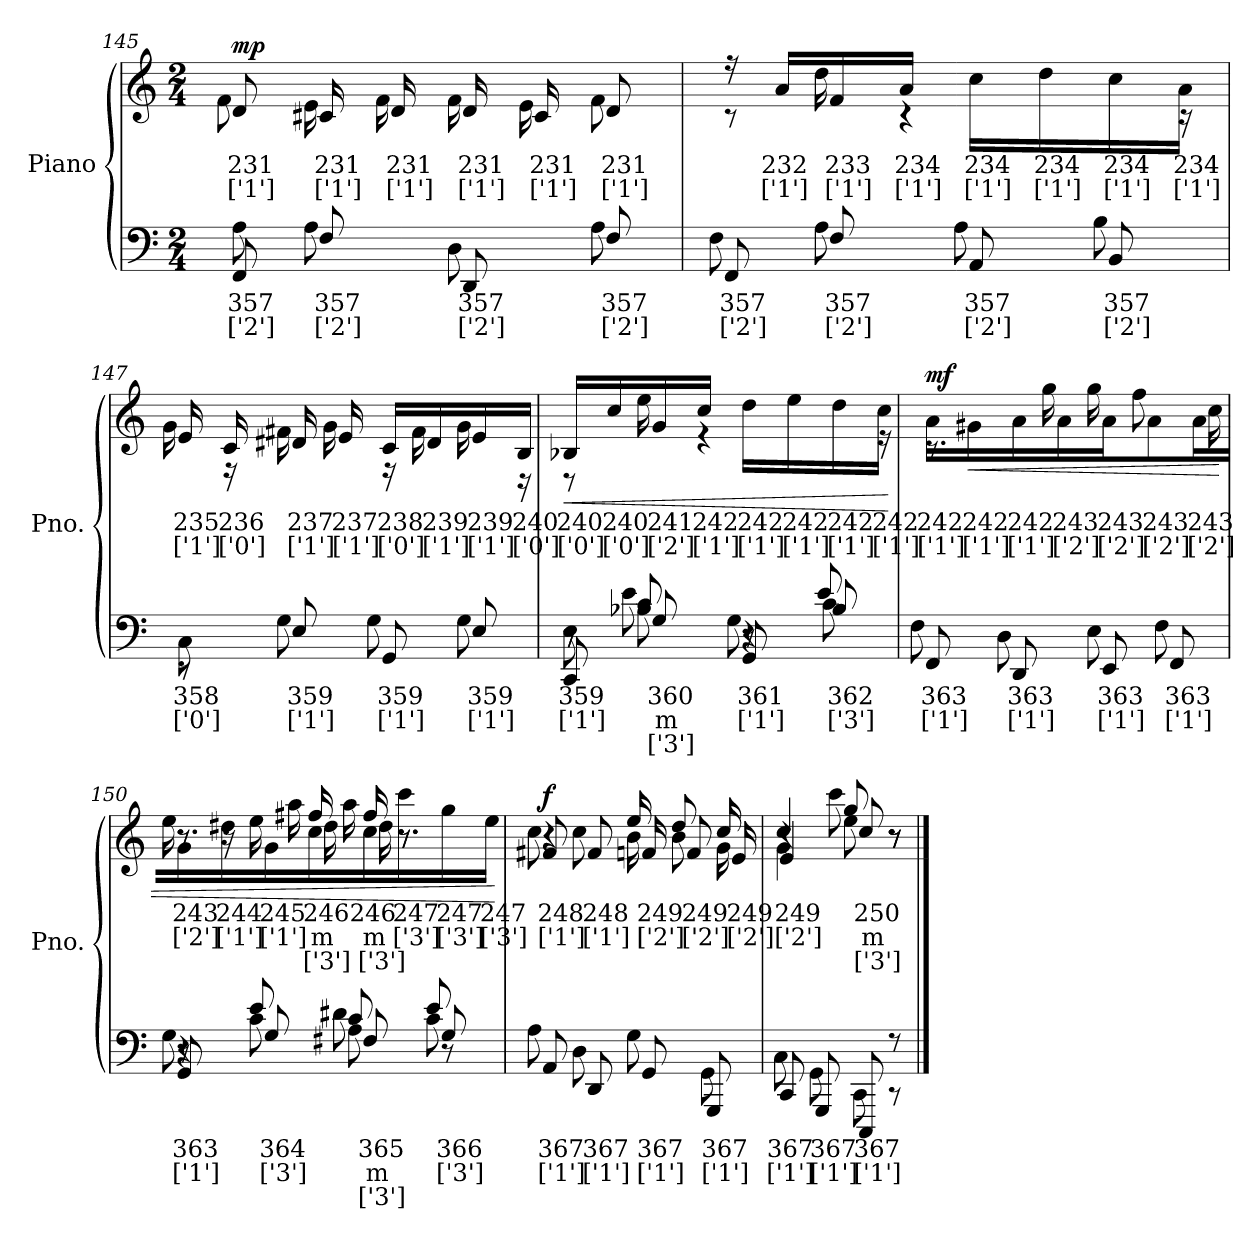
**kern	**text	**text	**text	**kern	**text	**text	**text	**dynam
*part1	*part1	*part1	*part1	*part1	*part1	*part1	*part1	*part1
*staff2	*staff2	*staff2	*staff2	*staff1	*staff1	*staff1	*staff1	*staff1/2
*I"Piano	*	*	*	*	*	*	*	*
*I'Pno.	*	*	*	*	*	*	*	*
!!LO:LB:g=z
*clefF4	*	*	*	*clefG2	*	*	*	*
*k[]	*	*	*	*k[]	*	*	*	*
*M2/4	*	*	*	*M2/4	*	*	*	*
=145	=145	=145	=145	=145	=145	=145	=145	=145
*^	*	*	*	*	*	*	*	*
*	*	*	*	*	*^	*	*	*	*
!	!	!	!	!	!	!	!	!	!	!LO:DY:b
8FFi	8Aj	357	['2']	.	8dZ	8fV	231	['1']	.	mp
8Fi	8Aj	357	['2']	.	16c#XZ	16eV	231	['1']	.	.
.	.	.	.	.	16dZ	16fV	231	['1']	.	.
8DDi	8Dj	357	['2']	.	16dZ	16fV	231	['1']	.	.
.	.	.	.	.	16c#Z	16eV	231	['1']	.	.
8Fi	8Aj	357	['2']	.	8dZ	8fV	231	['1']	.	.
=146	=146	=146	=146	=146	=146	=146	=146	=146	=146	=146
8FFi	8Fj	357	['2']	.	16r	8r	.	.	.	.
.	.	.	.	.	16aV/LL	.	232	['1']	.	.
8Fi	8Aj	357	['2']	.	16fZ	16ddV	233	['1']	.	.
.	.	.	.	.	16aV/JJ	4r	234	['1']	.	.
8AAi	8Aj	357	['2']	.	16ccV\LL	.	234	['1']	.	.
.	.	.	.	.	16ddV\	.	234	['1']	.	.
8BBi	8Bj	357	['2']	.	16ccV\	.	234	['1']	.	.
.	.	.	.	.	16aV\JJ	16r	234	['1']	.	.
=147	=147	=147	=147	=147	=147	=147	=147	=147	=147	=147
8Ci\L	8r	358	['0']	.	16eZ	16gV	235	['1']	.	.
.	.	.	.	.	16cZ/	16r	236	['0']	.	.
8Ei	8GN	359	['1']	.	16d#XZ	16f#XV	237	['1']	.	.
.	.	.	.	.	16eZ	16gV	237	['1']	.	.
8GGi	8GN	359	['1']	.	16cZ/LL	16r	238	['0']	.	.
.	.	.	.	.	16d#Z	16f#V	239	['1']	.	.
8Ei	8GN	359	['1']	.	16eZ	16gV	239	['1']	.	.
.	.	.	.	.	16BZ/JJ	16r	240	['0']	.	.
*v	*v	*	*	*	*	*	*	*	*	*
=148	=148	=148	=148	=148	=148	=148	=148	=148	=148
*^	*	*	*	*	*	*	*	*	*
*^	*^	*	*	*	*	*	*	*	*	*
!	!	!	!	!	!	!	!	!	!	!	!	!LO:HP:b
8CCi	8EN	8r	8r	359	['1']	.	16B-XZ/LL	8r	240	['0']	.	<
.	.	.	.	.	.	.	16ccZ/	.	240	['0']	.	.
8Gi	8B-XN	8cj	8el	360	m	['3']	16gZ	16ee!	241	['2']	.	.
.	.	.	.	.	.	.	16ccV/JJ	4r	242	['1']	.	.
8GGi	8GN	8r	4r	361	['1']	.	16ddV\LL	.	242	['1']	.	.
.	.	.	.	.	.	.	16eeV\	.	242	['1']	.	.
8B-N	8cj	8el	.	362	['3']	.	16ddV\	.	242	['1']	.	.
.	.	.	.	.	.	.	16ccV\JJ	16r	242	['1']	.	.
*v	*v	*v	*v	*	*	*	*	*	*	*	*	*
*	*	*	*	*v	*v	*	*	*	*
.	.	.	.	.	.	.	.	[
!!LO:LB:g=z
=149	=149	=149	=149	=149	=149	=149	=149	=149
*^	*	*	*	*	*	*	*	*
*	*	*	*	*	*^	*	*	*	*
!	!	!	!	!	!	!	!	!	!	!LO:DY:b
8FFi	8FN	363	['1']	.	16aV\LL	8.r	242	['1']	.	mf
!	!	!	!	!	!	!	!	!	!	!LO:HP:b
.	.	.	.	.	16g#XV\	.	242	['1']	.	<
8DDi	8DN	363	['1']	.	16aV\	.	242	['1']	.	.
.	.	.	.	.	16aZ	16gg!	243	['2']	.	.
8EEi	8EN	363	['1']	.	16aZ	16gg!	243	['2']	.	.
.	.	.	.	.	8aZ	8ff!	243	['2']	.	.
8FFi	8FN	363	['1']	.	.	.	.	.	.	.
.	.	.	.	.	16aZ	16cc!	243	['2']	.	.
*v	*v	*	*	*	*	*	*	*	*	*
*	*	*	*	*v	*v	*	*	*	*
=150	=150	=150	=150	=150	=150	=150	=150	=150
*^	*	*	*	*	*	*	*	*
*^	*^	*	*	*	*^	*	*	*	*
*	*	*	*	*	*	*	*^	*^	*	*	*	*
8GGi	8GN	8r	4r	363	['1']	.	16gZ	16ee!	8.r	8.r	243	['2']	.	.
.	.	.	.	.	.	.	16dd#XV\	16r	.	.	244	['1']	.	.
8GN	8cj	8el	.	364	['3']	.	16gZ	16eeV	.	.	245	['1']	.	.
.	.	.	.	.	.	.	16ccZ	16dd#V	16ff#X!	16aa+	246	m	['3']	.
8F#Xi	8AN	8cj	8d#Xl	365	m	['3']	16ccZ	16dd#V	16ff#!	16aa+	246	m	['3']	.
.	.	.	.	.	.	.	16ccc+\	8.r	8.r	8.r	247	['3']	.	.
8GN	8cj	8el	8r	366	['3']	.	16gg+\	.	.	.	247	['3']	.	.
.	.	.	.	.	.	.	16ee+\JJ	.	.	.	247	['3']	.	.
*v	*v	*v	*v	*	*	*	*	*	*	*	*	*	*	*
*	*	*	*	*v	*v	*v	*v	*	*	*	*
.	.	.	.	.	.	.	.	[
=151	=151	=151	=151	=151	=151	=151	=151	=151
*^	*	*	*	*	*	*	*	*
*	*	*	*	*	*^	*	*	*	*
*	*	*	*	*	*	*^	*	*	*	*
!	!	!	!	!	!	!	!	!	!	!	!LO:DY:b
8AAi	8AN	367	['1']	.	8f#XZ	8ccV	4r	248	['1']	.	f
8DDi	8DN	367	['1']	.	8f#Z	8ccV	.	248	['1']	.	.
8GGi	8GN	367	['1']	.	16fnZ	16bV	16ee!	249	['2']	.	.
.	.	.	.	.	8fZ	8bV	8dd!	249	['2']	.	.
8GGGi	8GGN	367	['1']	.	.	.	.	.	.	.	.
.	.	.	.	.	16eZ	16gV	16cc!	249	['2']	.	.
*	*	*	*	*	*v	*v	*v	*	*	*	*
=152	=152	=152	=152	=152	=152	=152	=152	=152	=152
*	*	*	*	*	*^	*	*	*	*
*	*	*	*	*	*	*^	*	*	*	*
*	*	*	*	*	*	*	*^	*	*	*	*
8CCi	8CN	367	['1']	.	4eZ	4gV	4cc!	4r	249	['2']	.	.
8GGGi	8GGN	367	['1']	.	.	.	.	.	.	.	.	.
8CCCi	8CCN	367	['1']	.	8ccZ	8eeV	8gg!	8ccc+	250	m	['3']	.
8r	8r	.	.	.	8r	8r	8r	8r	.	.	.	.
*v	*v	*	*	*	*	*	*	*	*	*	*	*
*	*	*	*	*v	*v	*v	*v	*	*	*	*
==	==	==	==	==	==	==	==	==
*-	*-	*-	*-	*-	*-	*-	*-	*-
